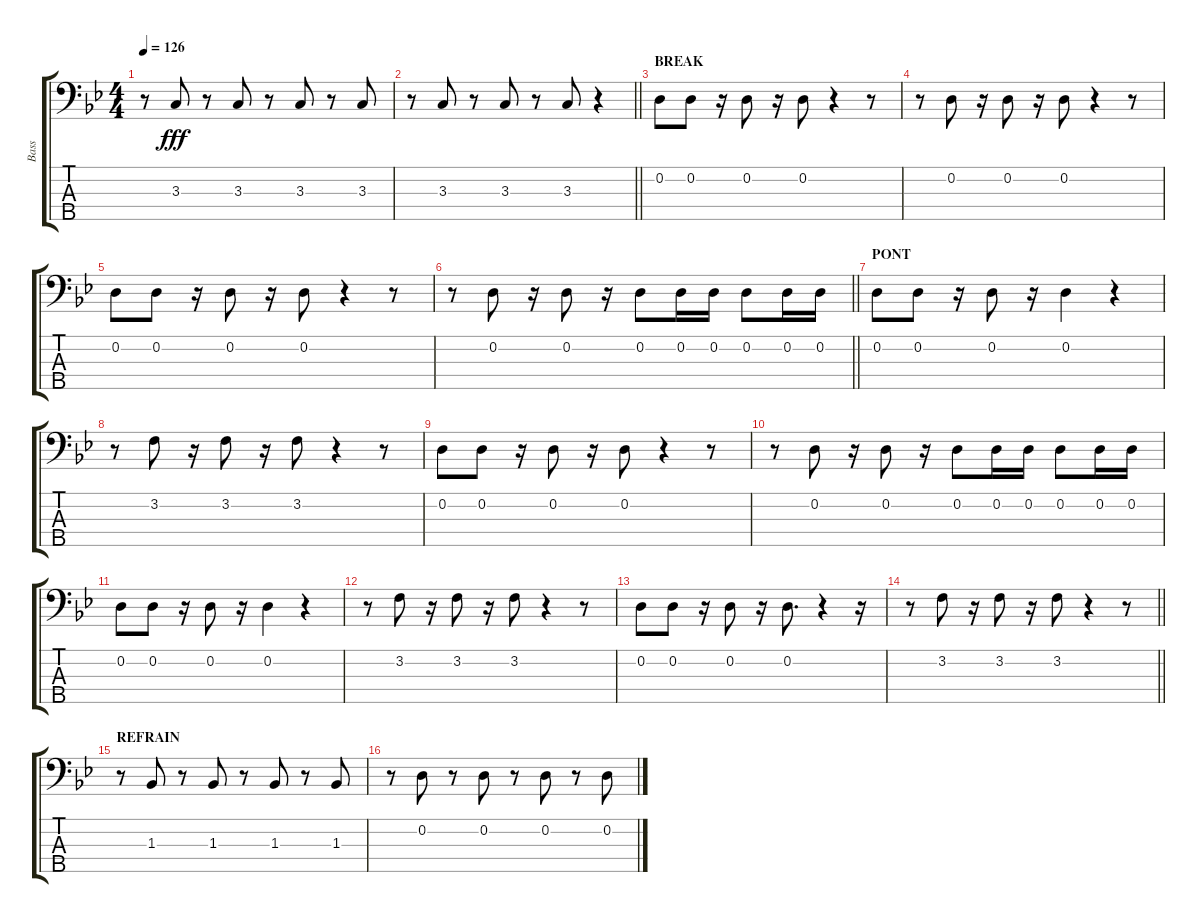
\track ("Bass" "Bass") {instrument electricbasspick}
\staff {score tabs}
\tuning (G2 D2 A1 E1 B0) {hide}
\ts (4 4)
\tempo 126
\clef f4
\ks bb
r.8{dy fff} 3.3.8 r.8 3.3.8 r.8 3.3.8 r.8 3.3.8 |
\barLineRight lightlight
r.8 3.3.8 r.8 3.3.8 r.8 3.3.8 r.4 |
\section ("" "BREAK")
0.2.8 0.2.8 r.16 0.2.8 r.16 0.2.8 r.4 r.8 |
r.8 0.2.8 r.16 0.2.8 r.16 0.2.8 r.4 r.8 |
0.2.8 0.2.8 r.16 0.2.8 r.16 0.2.8 r.4 r.8 |
\barLineRight lightlight
r.8 0.2.8 r.16 0.2.8 r.16 0.2.8 0.2.16 0.2.16 0.2.8 0.2.16 0.2.16 |
\section ("" "PONT")
0.2.8 0.2.8 r.16 0.2.8 r.16 0.2.4 r.4 |
r.8 3.2.8 r.16 3.2.8 r.16 3.2.8 r.4 r.8 |
0.2.8 0.2.8 r.16 0.2.8 r.16 0.2.8 r.4 r.8 |
r.8 0.2.8 r.16 0.2.8 r.16 0.2.8 0.2.16 0.2.16 0.2.8 0.2.16 0.2.16 |
0.2.8 0.2.8 r.16 0.2.8 r.16 0.2.4 r.4 |
r.8 3.2.8 r.16 3.2.8 r.16 3.2.8 r.4 r.8 |
0.2.8 0.2.8 r.16 0.2.8 r.16 0.2.8{d} r.4 r.16 |
\barLineRight lightlight
r.8 3.2.8 r.16 3.2.8 r.16 3.2.8 r.4 r.8 |
\section ("" "REFRAIN")
r.8 1.3.8 r.8 1.3.8 r.8 1.3.8 r.8 1.3.8 |
r.8 0.2.8 r.8 0.2.8 r.8 0.2.8 r.8 0.2.8
